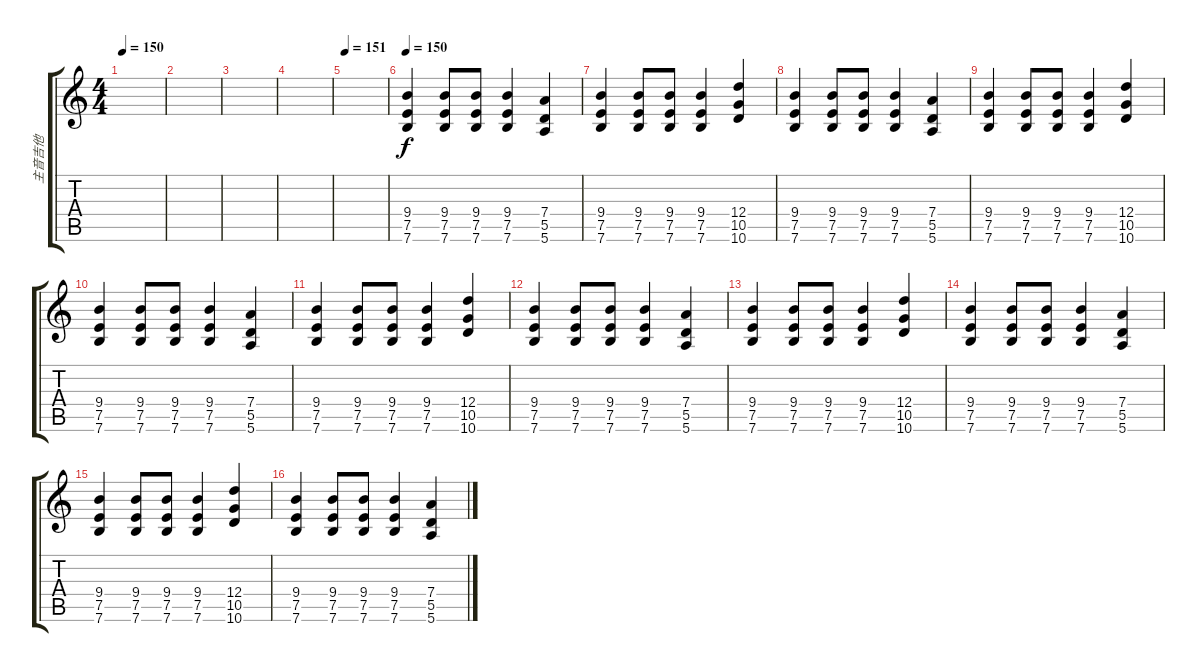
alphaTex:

\track ("主音吉他" "主音吉他") {instrument distortionguitar}
\staff {score tabs}
\tuning (E4 B3 G3 D3 A2 E2) {hide}
\ts (4 4)
\tempo 150
\clef g2
\ks c
|
|
|
|
\tempo 151
|
\tempo 150
(9.4 7.5 7.6).4 (9.4 7.5 7.6).8 (9.4 7.5 7.6).8 (9.4 7.5 7.6).4 (7.4 5.5 5.6).4 |
(9.4 7.5 7.6).4 (9.4 7.5 7.6).8 (9.4 7.5 7.6).8 (9.4 7.5 7.6).4 (12.4 10.5 10.6).4 |
(9.4 7.5 7.6).4 (9.4 7.5 7.6).8 (9.4 7.5 7.6).8 (9.4 7.5 7.6).4 (7.4 5.5 5.6).4 |
(9.4 7.5 7.6).4 (9.4 7.5 7.6).8 (9.4 7.5 7.6).8 (9.4 7.5 7.6).4 (12.4 10.5 10.6).4 |
(9.4 7.5 7.6).4 (9.4 7.5 7.6).8 (9.4 7.5 7.6).8 (9.4 7.5 7.6).4 (7.4 5.5 5.6).4 |
(9.4 7.5 7.6).4 (9.4 7.5 7.6).8 (9.4 7.5 7.6).8 (9.4 7.5 7.6).4 (12.4 10.5 10.6).4 |
(9.4 7.5 7.6).4 (9.4 7.5 7.6).8 (9.4 7.5 7.6).8 (9.4 7.5 7.6).4 (7.4 5.5 5.6).4 |
(9.4 7.5 7.6).4 (9.4 7.5 7.6).8 (9.4 7.5 7.6).8 (9.4 7.5 7.6).4 (12.4 10.5 10.6).4 |
(9.4 7.5 7.6).4 (9.4 7.5 7.6).8 (9.4 7.5 7.6).8 (9.4 7.5 7.6).4 (7.4 5.5 5.6).4 |
(9.4 7.5 7.6).4 (9.4 7.5 7.6).8 (9.4 7.5 7.6).8 (9.4 7.5 7.6).4 (12.4 10.5 10.6).4 |
(9.4 7.5 7.6).4 (9.4 7.5 7.6).8 (9.4 7.5 7.6).8 (9.4 7.5 7.6).4 (7.4 5.5 5.6).4
